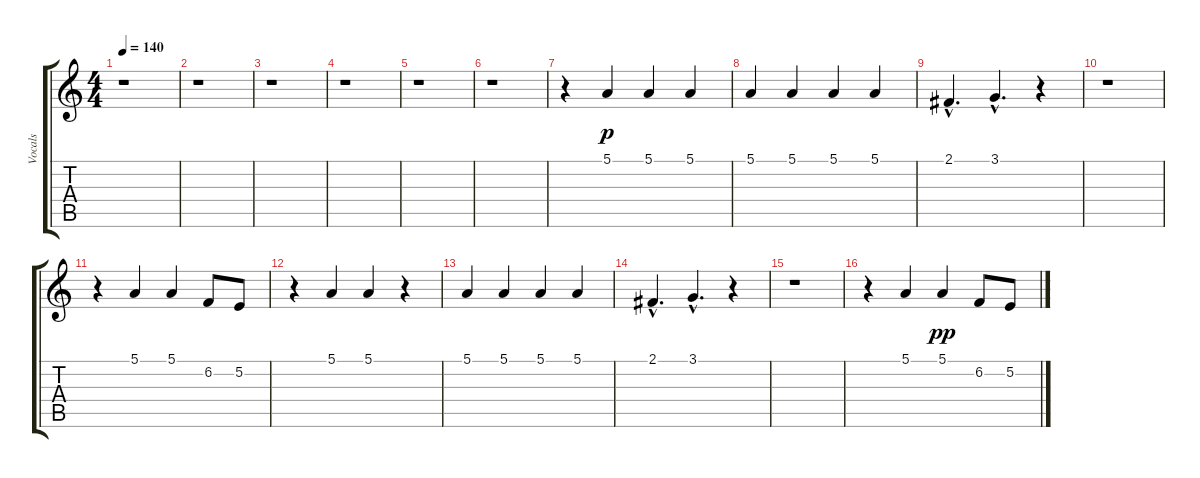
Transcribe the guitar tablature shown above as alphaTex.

\track ("Vocals" "Vocals") {instrument panflute}
\staff {score tabs}
\tuning (E4 B3 G3 D3 A2 E2) {hide}
\ts (4 4)
\tempo 140
\clef g2
\ks c
r.1{dy f} |
r.1 |
r.1 |
r.1 |
r.1 |
r.1 |
r.4 5.1.4{dy p} 5.1.4 5.1.4 |
5.1.4 5.1.4 5.1.4 5.1.4 |
2.1{hac}.4{d} 3.1{hac}.4{d} r.4 |
r.1 |
r.4 5.1.4 5.1.4 6.2.8 5.2.8 |
r.4 5.1.4 5.1.4 r.4 |
5.1.4 5.1.4 5.1.4 5.1.4 |
2.1{hac}.4{d} 3.1{hac}.4{d} r.4 |
r.1 |
r.4 5.1.4 5.1.4{dy pp} 6.2.8 5.2.8
